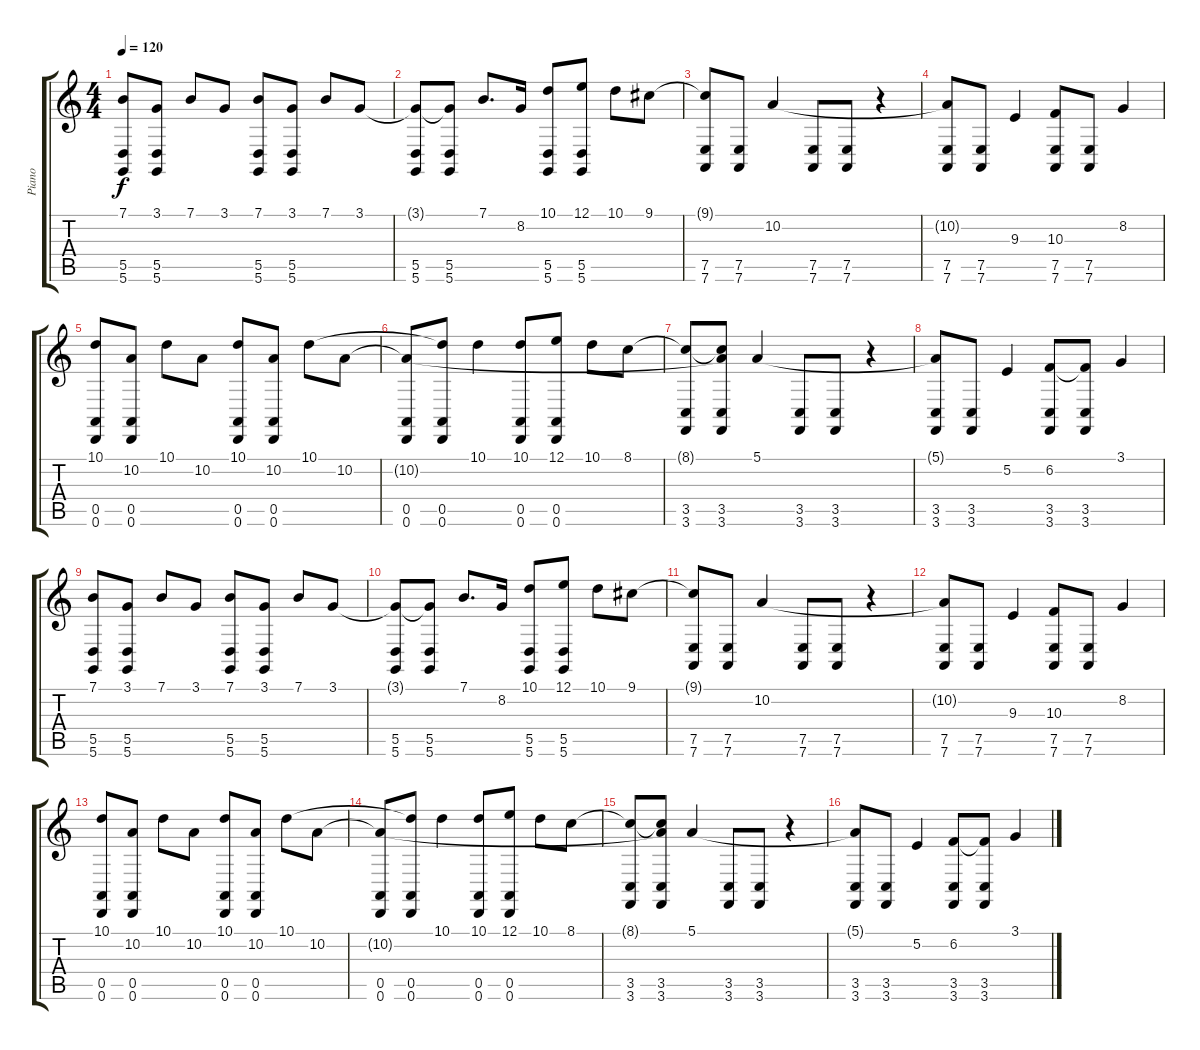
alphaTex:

\track ("Piano" "Piano") {mute instrument acousticgrandpiano}
\staff {score tabs}
\tuning (E4 B3 G3 D3 A2 D2) {hide}
\ts (4 4)
\tempo 120
\clef g2
\ks c
(7.1 5.5 5.6).8{dy f} (3.1 5.5 5.6).8 7.1.8 3.1.8 (7.1 5.5 5.6).8 (3.1 5.5 5.6).8 7.1.8 3.1.8 |
(3.1{t} 5.5 5.6).8 (3.1{t} 5.5 5.6).8 7.1.8{d} 8.2.16 (10.1 5.5 5.6).8 (12.1 5.5 5.6).8 10.1.8 9.1.8 |
(9.1{t} 7.5 7.6).8 (7.5 7.6).8 10.2.4 (7.5 7.6).8 (7.5 7.6).8 r.4 |
(10.2{t} 7.5 7.6).8 (7.5 7.6).8 9.3.4 (10.3 7.5 7.6).8 (7.5 7.6).8 8.2.4 |
(10.1 0.5 0.6).8 (10.2 0.5 0.6).8 10.1.8 10.2.8 (10.1 0.5 0.6).8 (10.2 0.5 0.6).8 10.1.8 10.2.8 |
(10.2{t} 0.5 0.6).8 (10.1{t} 0.5 0.6).8 10.1.4 (10.1 0.5 0.6).8 (12.1 0.5 0.6).8 10.1.8 8.1.8 |
(8.1{t} 3.5 3.6).8 (8.1{t} 10.2{t} 3.5 3.6).8 5.1.4 (3.5 3.6).8 (3.5 3.6).8 r.4 |
(5.1{t} 3.5 3.6).8 (3.5 3.6).8 5.2.4 (6.2 3.5 3.6).8 (6.2{t} 3.5 3.6).8 3.1.4 |
(7.1 5.5 5.6).8 (3.1 5.5 5.6).8 7.1.8 3.1.8 (7.1 5.5 5.6).8 (3.1 5.5 5.6).8 7.1.8 3.1.8 |
(3.1{t} 5.5 5.6).8 (3.1{t} 5.5 5.6).8 7.1.8{d} 8.2.16 (10.1 5.5 5.6).8 (12.1 5.5 5.6).8 10.1.8 9.1.8 |
(9.1{t} 7.5 7.6).8 (7.5 7.6).8 10.2.4 (7.5 7.6).8 (7.5 7.6).8 r.4 |
(10.2{t} 7.5 7.6).8 (7.5 7.6).8 9.3.4 (10.3 7.5 7.6).8 (7.5 7.6).8 8.2.4 |
(10.1 0.5 0.6).8 (10.2 0.5 0.6).8 10.1.8 10.2.8 (10.1 0.5 0.6).8 (10.2 0.5 0.6).8 10.1.8 10.2.8 |
(10.2{t} 0.5 0.6).8 (10.1{t} 0.5 0.6).8 10.1.4 (10.1 0.5 0.6).8 (12.1 0.5 0.6).8 10.1.8 8.1.8 |
(8.1{t} 3.5 3.6).8 (8.1{t} 10.2{t} 3.5 3.6).8 5.1.4 (3.5 3.6).8 (3.5 3.6).8 r.4 |
(5.1{t} 3.5 3.6).8 (3.5 3.6).8 5.2.4 (6.2 3.5 3.6).8 (6.2{t} 3.5 3.6).8 3.1.4
